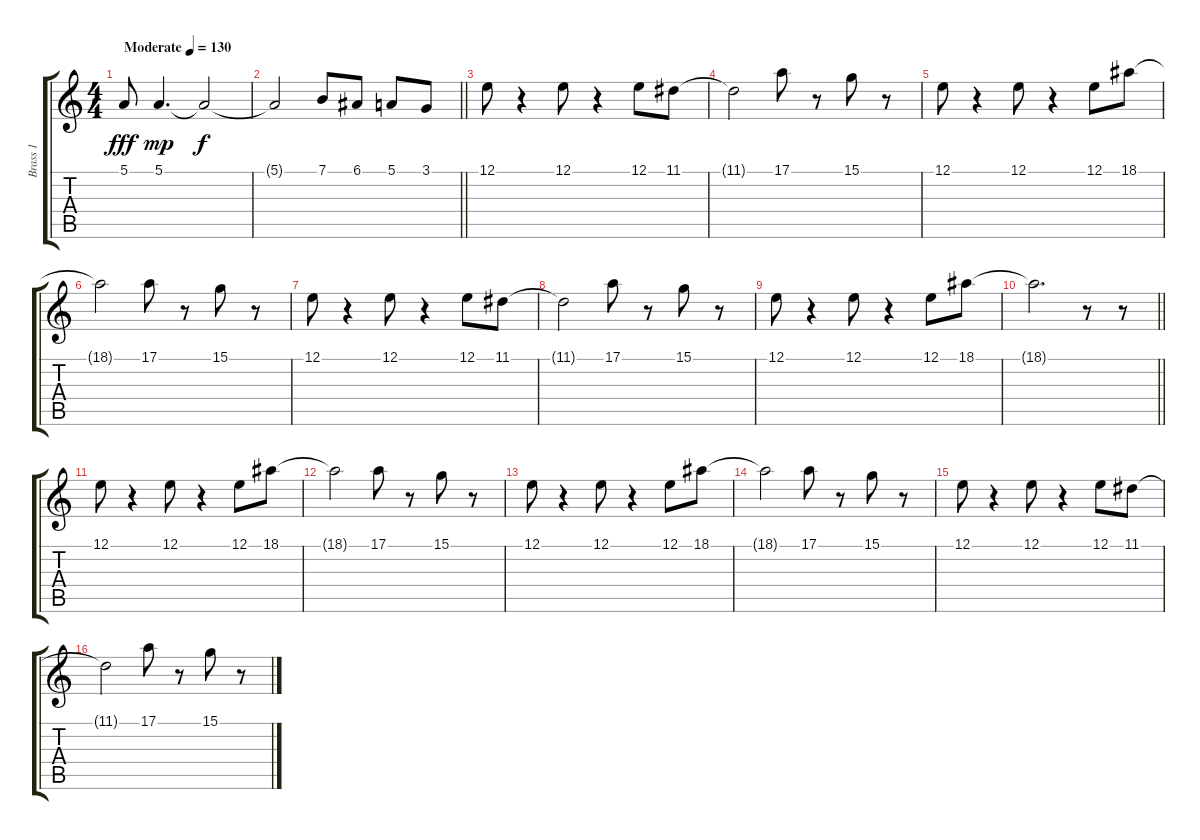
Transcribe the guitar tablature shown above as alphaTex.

\track ("Brass 1" "Brass 1") {instrument trumpet}
\staff {score tabs}
\tuning (E4 B3 G3 D3 A2 E2) {hide}
\ts (4 4)
\tempo (130 "Moderate")
\clef g2
\ks c
5.1.8{dy fff instrument trumpet} 5.1.4{d dy mp volume 6} 5.1{t}.2{dy f volume 16} |
\barLineRight lightlight
5.1{t}.2 7.1.8 6.1.8 5.1.8 3.1.8 |
12.1.8 r.4 12.1.8 r.4 12.1.8 11.1.8 |
11.1{t}.2 17.1.8 r.8 15.1.8 r.8 |
12.1.8 r.4 12.1.8 r.4 12.1.8 18.1.8 |
18.1{t}.2 17.1.8 r.8 15.1.8 r.8 |
12.1.8 r.4 12.1.8 r.4 12.1.8 11.1.8 |
11.1{t}.2 17.1.8 r.8 15.1.8 r.8 |
12.1.8 r.4 12.1.8 r.4 12.1.8 18.1.8 |
\barLineRight lightlight
18.1{t}.2{d} r.8 r.8 |
12.1.8 r.4 12.1.8 r.4 12.1.8 18.1.8 |
18.1{t}.2 17.1.8 r.8 15.1.8 r.8 |
12.1.8 r.4 12.1.8 r.4 12.1.8 18.1.8 |
18.1{t}.2 17.1.8 r.8 15.1.8 r.8 |
12.1.8 r.4 12.1.8 r.4 12.1.8 11.1.8 |
11.1{t}.2 17.1.8 r.8 15.1.8 r.8
